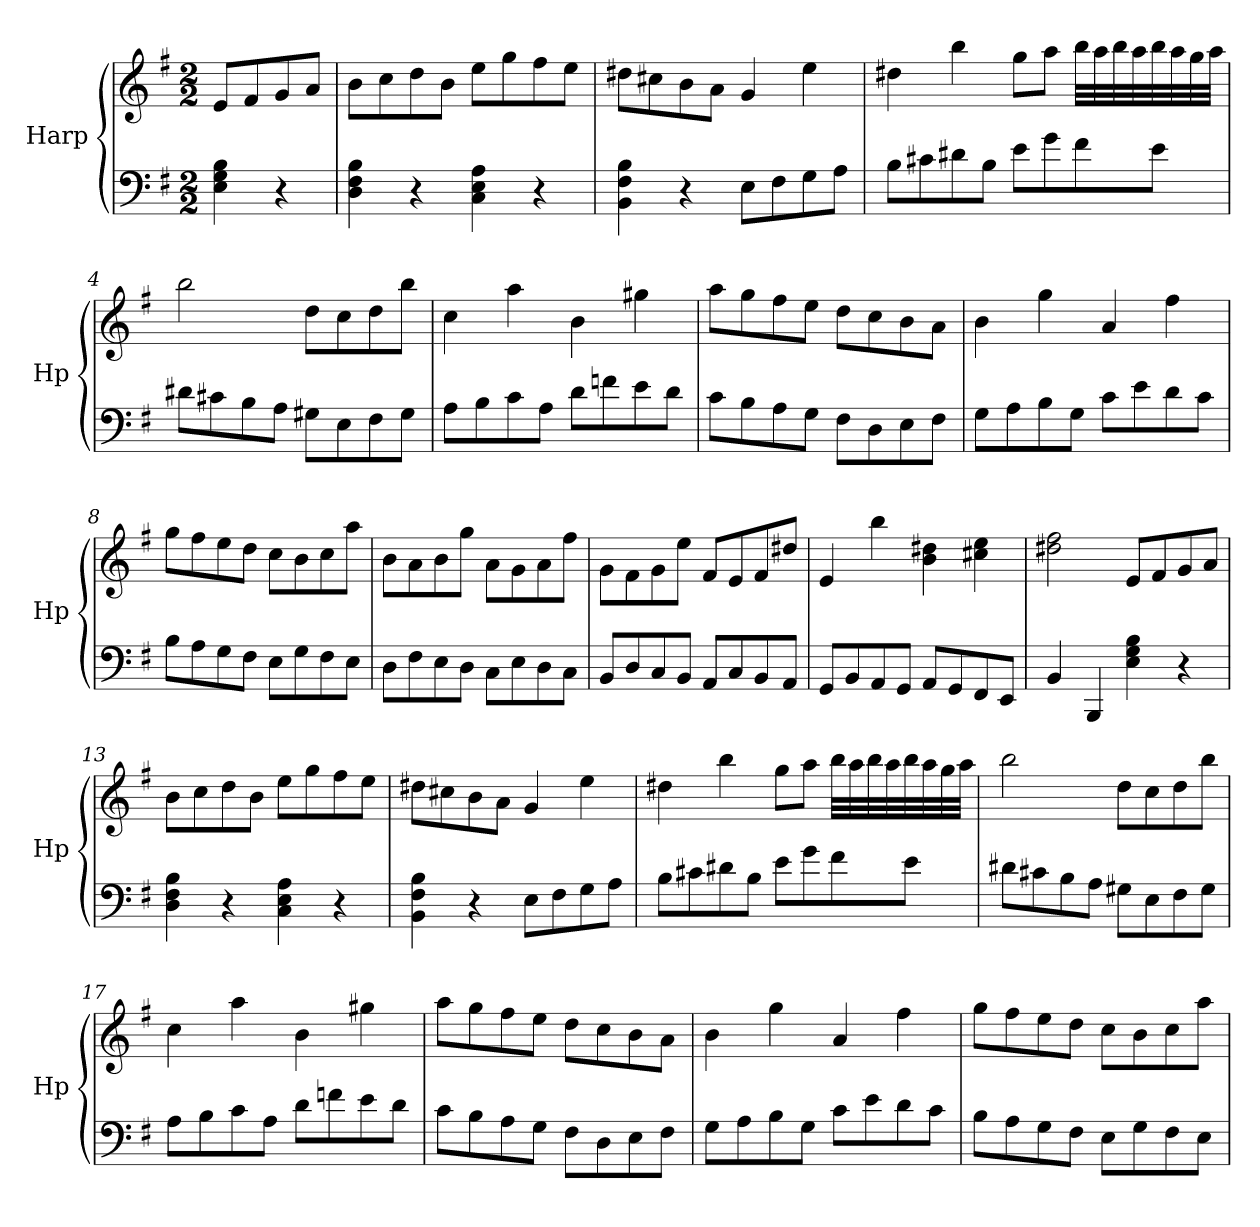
**kern	**kern
*part1	*part1
*staff2	*staff1
*I"Harp	*
*I'Hp	*
*clefF4	*clefG2
*k[f#]	*k[f#]
*M2/2	*M2/2
=	=
4E\ 4G\ 4B\	8e/L
.	8f#/
4r	8g/
.	8a/J
=1	=1
4D\ 4F#\ 4B\	8b\L
.	8cc\
4r	8dd\
.	8b\J
4C\ 4E\ 4A\	8ee\L
.	8gg\
4r	8ff#\
.	8ee\J
=2	=2
4BB\ 4F#\ 4B\	8dd#X\L
.	8cc#X\
4r	8b\
.	8a\J
8E\L	4g/
8F#\	.
8G\	4ee\
8A\J	.
=3	=3
8B\L	4dd#X\
8c#X\	.
8d#X\	4bb\
8B\J	.
8e\L	8gg\L
8g\	8aa\J
8f#\	32bb\LLL
.	32aa\
.	32bb\
.	32aa\
8e\J	32bb\
.	32aa\
.	32gg\
.	32aa\JJJ
!!LO:LB:g=z
=4	=4
8d#X\L	2bb\
8c#X\	.
8B\	.
8A\J	.
8G#X\L	8dd\L
8E\	8cc\
8F#\	8dd\
8G#\J	8bb\J
=5	=5
8A\L	4cc\
8B\	.
8c\	4aa\
8A\J	.
8d\L	4b\
8fn\	.
8e\	4gg#X\
8d\J	.
=6	=6
8c\L	8aa\L
8B\	8gg\
8A\	8ff#\
8G\J	8ee\J
8F#\L	8dd\L
8D\	8cc\
8E\	8b\
8F#\J	8a\J
=7	=7
8G\L	4b\
8A\	.
8B\	4gg\
8G\J	.
8c\L	4a/
8e\	.
8d\	4ff#\
8c\J	.
!!LO:LB:g=z
=8	=8
8B\L	8gg\L
8A\	8ff#\
8G\	8ee\
8F#\J	8dd\J
8E\L	8cc\L
8G\	8b\
8F#\	8cc\
8E\J	8aa\J
=9	=9
8D\L	8b\L
8F#\	8a\
8E\	8b\
8D\J	8gg\J
8C\L	8a\L
8E\	8g\
8D\	8a\
8C\J	8ff#\J
=10	=10
8BB/L	8g\L
8D/	8f#\
8C/	8g\
8BB/J	8ee\J
8AA/L	8f#/L
8C/	8e/
8BB/	8f#/
8AA/J	8dd#X/J
=11	=11
8GG/L	4e/
8BB/	.
8AA/	4bb\
8GG/J	.
8AA/L	4b\ 4dd#X\
8GG/	.
8FF#/	4cc#X\ 4ee\
8EE/J	.
=12	=12
4BB/	2dd#X\ 2ff#\
4BBB/	.
4E\ 4G\ 4B\	8e/L
.	8f#/
4r	8g/
.	8a/J
!!LO:LB:g=z
=13	=13
4D\ 4F#\ 4B\	8b\L
.	8cc\
4r	8dd\
.	8b\J
4C\ 4E\ 4A\	8ee\L
.	8gg\
4r	8ff#\
.	8ee\J
=14	=14
4BB\ 4F#\ 4B\	8dd#X\L
.	8cc#X\
4r	8b\
.	8a\J
8E\L	4g/
8F#\	.
8G\	4ee\
8A\J	.
=15	=15
8B\L	4dd#X\
8c#X\	.
8d#X\	4bb\
8B\J	.
8e\L	8gg\L
8g\	8aa\J
8f#\	32bb\LLL
.	32aa\
.	32bb\
.	32aa\
8e\J	32bb\
.	32aa\
.	32gg\
.	32aa\JJJ
!!LO:LB:g=z
=16	=16
8d#X\L	2bb\
8c#X\	.
8B\	.
8A\J	.
8G#X\L	8dd\L
8E\	8cc\
8F#\	8dd\
8G#\J	8bb\J
=17	=17
8A\L	4cc\
8B\	.
8c\	4aa\
8A\J	.
8d\L	4b\
8fn\	.
8e\	4gg#X\
8d\J	.
=18	=18
8c\L	8aa\L
8B\	8gg\
8A\	8ff#\
8G\J	8ee\J
8F#\L	8dd\L
8D\	8cc\
8E\	8b\
8F#\J	8a\J
=19	=19
8G\L	4b\
8A\	.
8B\	4gg\
8G\J	.
8c\L	4a/
8e\	.
8d\	4ff#\
8c\J	.
!!LO:PB:g=z
=20	=20
8B\L	8gg\L
8A\	8ff#\
8G\	8ee\
8F#\J	8dd\J
8E\L	8cc\L
8G\	8b\
8F#\	8cc\
8E\J	8aa\J
=	=
*-	*-
